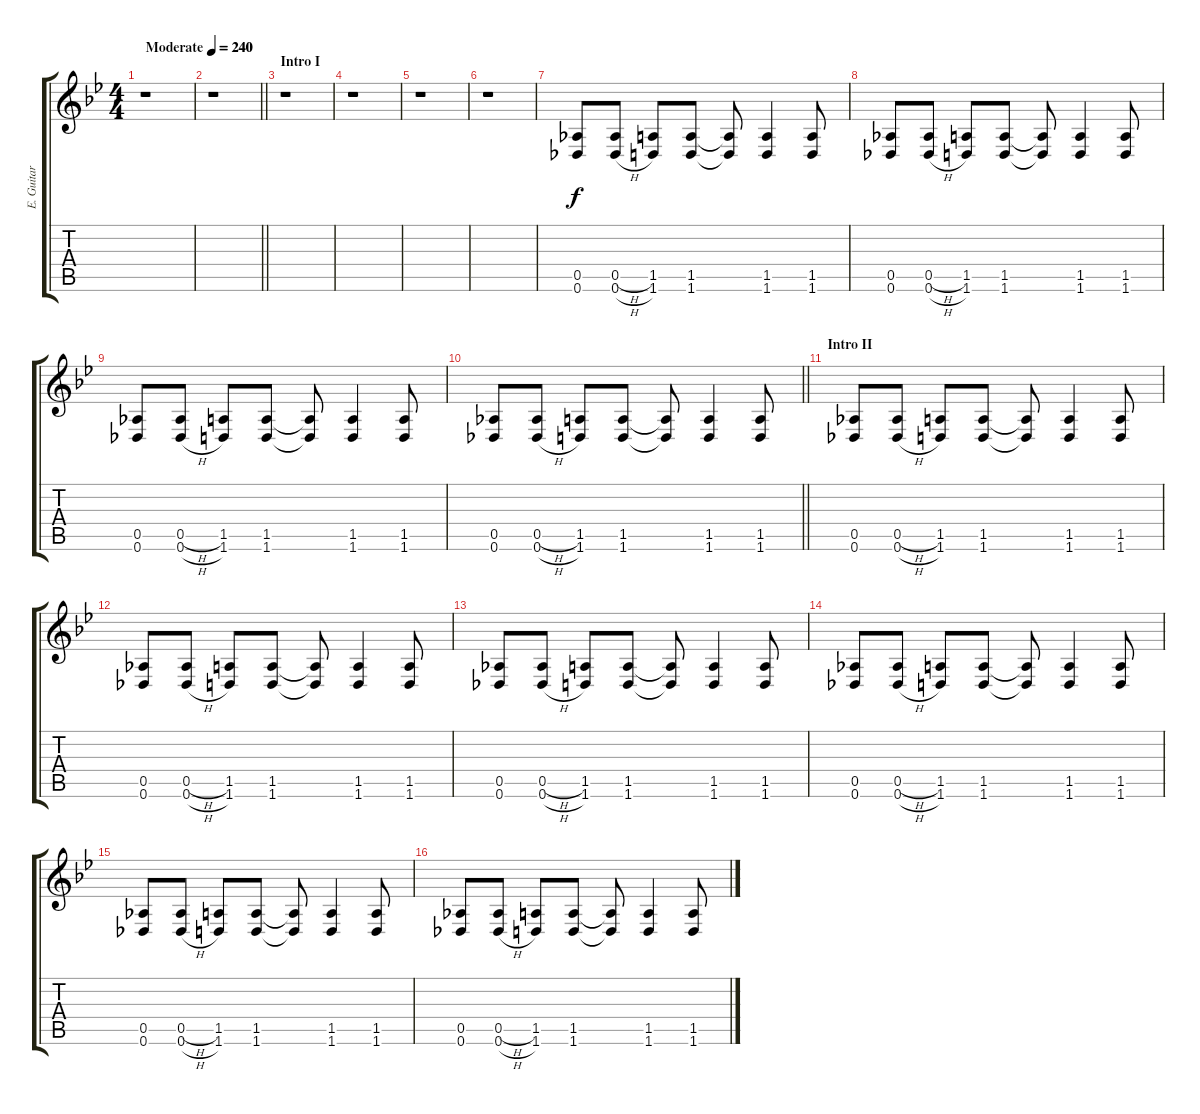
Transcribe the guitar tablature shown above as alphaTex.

\track ("E. Guitar II" "E. Guitar ") {instrument distortionguitar}
\staff {score tabs}
\tuning (Eb4 Bb3 Gb3 Db3 Ab2 Db2) {hide}
\ts (4 4)
\tempo (240 "Moderate")
\tempo 200
\tempo (240 "Moderate")
\clef g2
\ks bb
r.1{dy f instrument distortionguitar} |
\tempo 240
\barLineRight lightlight
r.1 |
\section ("" "Intro I")
r.1 |
r.1 |
r.1 |
r.1 |
(0.5 0.6).8 (0.5{h} 0.6{h}).8 (1.5 1.6).8 (1.5 1.6).8 (1.5{t} 1.6{t}).8 (1.5 1.6).4 (1.5 1.6).8 |
(0.5 0.6).8 (0.5{h} 0.6{h}).8 (1.5 1.6).8 (1.5 1.6).8 (1.5{t} 1.6{t}).8 (1.5 1.6).4 (1.5 1.6).8 |
(0.5 0.6).8 (0.5{h} 0.6{h}).8 (1.5 1.6).8 (1.5 1.6).8 (1.5{t} 1.6{t}).8 (1.5 1.6).4 (1.5 1.6).8 |
\barLineRight lightlight
(0.5 0.6).8 (0.5{h} 0.6{h}).8 (1.5 1.6).8 (1.5 1.6).8 (1.5{t} 1.6{t}).8 (1.5 1.6).4 (1.5 1.6).8 |
\section ("" "Intro II")
(0.5 0.6).8 (0.5{h} 0.6{h}).8 (1.5 1.6).8 (1.5 1.6).8 (1.5{t} 1.6{t}).8 (1.5 1.6).4 (1.5 1.6).8 |
(0.5 0.6).8 (0.5{h} 0.6{h}).8 (1.5 1.6).8 (1.5 1.6).8 (1.5{t} 1.6{t}).8 (1.5 1.6).4 (1.5 1.6).8 |
(0.5 0.6).8 (0.5{h} 0.6{h}).8 (1.5 1.6).8 (1.5 1.6).8 (1.5{t} 1.6{t}).8 (1.5 1.6).4 (1.5 1.6).8 |
(0.5 0.6).8 (0.5{h} 0.6{h}).8 (1.5 1.6).8 (1.5 1.6).8 (1.5{t} 1.6{t}).8 (1.5 1.6).4 (1.5 1.6).8 |
(0.5 0.6).8 (0.5{h} 0.6{h}).8 (1.5 1.6).8 (1.5 1.6).8 (1.5{t} 1.6{t}).8 (1.5 1.6).4 (1.5 1.6).8 |
(0.5 0.6).8 (0.5{h} 0.6{h}).8 (1.5 1.6).8 (1.5 1.6).8 (1.5{t} 1.6{t}).8 (1.5 1.6).4 (1.5 1.6).8
